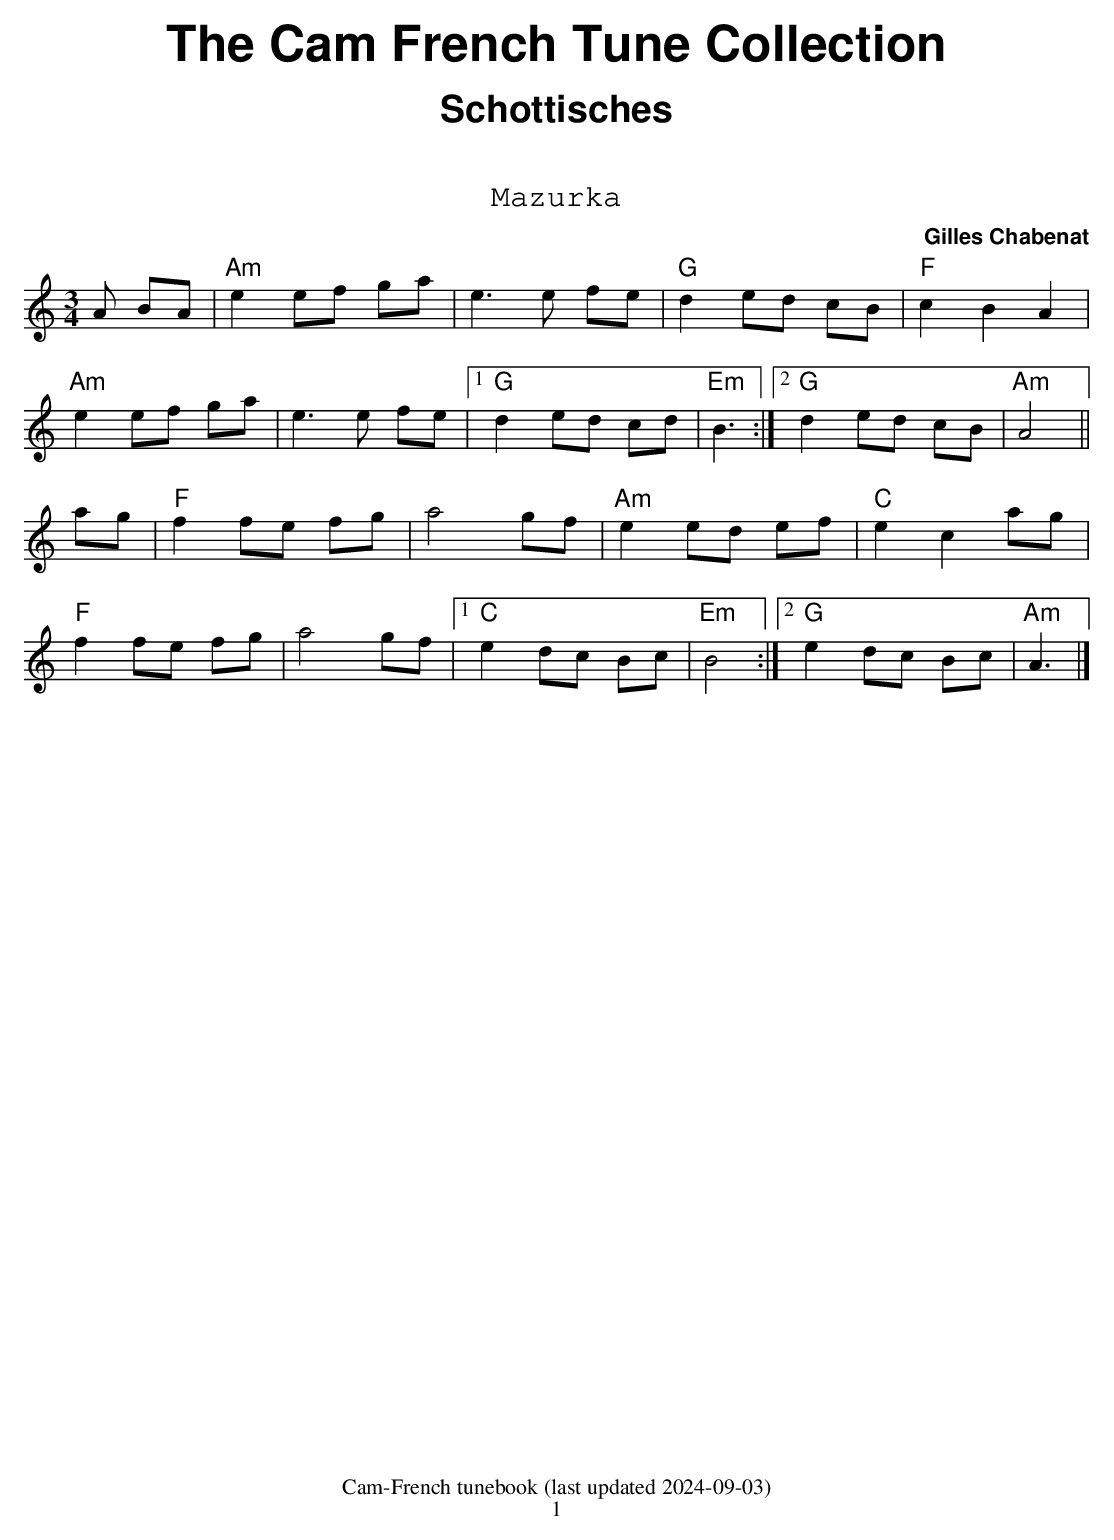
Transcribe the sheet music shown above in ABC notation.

X:1
T:Mazurka
C:Gilles Chabenat
Q:1/4=160
M:3/4
L:1/8
K:Am
A BA|"Am" e2 ef ga|e3 e fe|"G"d2 ed cB|"F"c2 B2 A2|
"Am" e2 ef ga|e3 e fe|1 "G"d2 ed cd| "Em" B3 :|2 "G"d2 ed cB| "Am" A4||
ag|"F" f2 fe fg|a4 gf|"Am"e2 ed ef|"C"e2 c2 ag|
"F"f2 fe fg|a4 gf|1"C"e2 dc Bc|"Em"B4:|2"G"e2 dc Bc| "Am"A3|]
